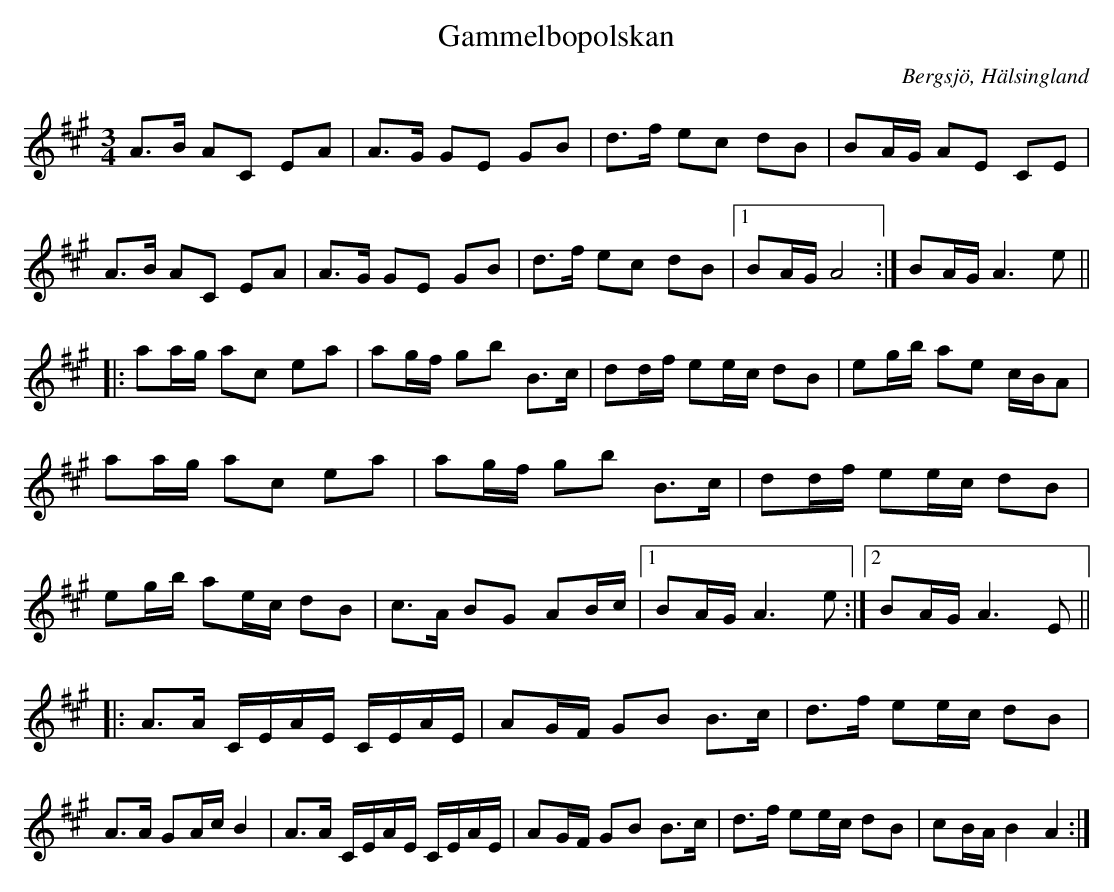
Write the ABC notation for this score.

X:1
T: Gammelbopolskan
O: Bergsjö, Hälsingland
M: 3/4
L: 1/8
K: A
A>B AC EA | A>G GE GB | d>f ec dB | BA/G/ AE CE | A>B AC EA | A>G GE GB | d>f ec dB |1 BA/G/ A4 :| BA/G/ A3 e ||
|: aa/g/ ac ea | ag/f/ gb B>c | dd/f/ ee/c/ dB | eg/b/ ae c/B/A | aa/g/ ac ea | ag/f/ gb B>c | dd/f/ ee/c/ dB | eg/b/ ae/c/ dB | c>A BG AB/c/ |1 BA/G/ A3 e :|2  BA/G/ A3 E ||
|: A>A C/E/A/E/ C/E/A/E/ | AG/F/ GB B>c | d>f ee/c/ dB | A>A GA/c/ B2 | A>A C/E/A/E/ C/E/A/E/ | AG/F/ GB B>c | d>f ee/c/ dB | cB/A/ B2 A2 :|]
